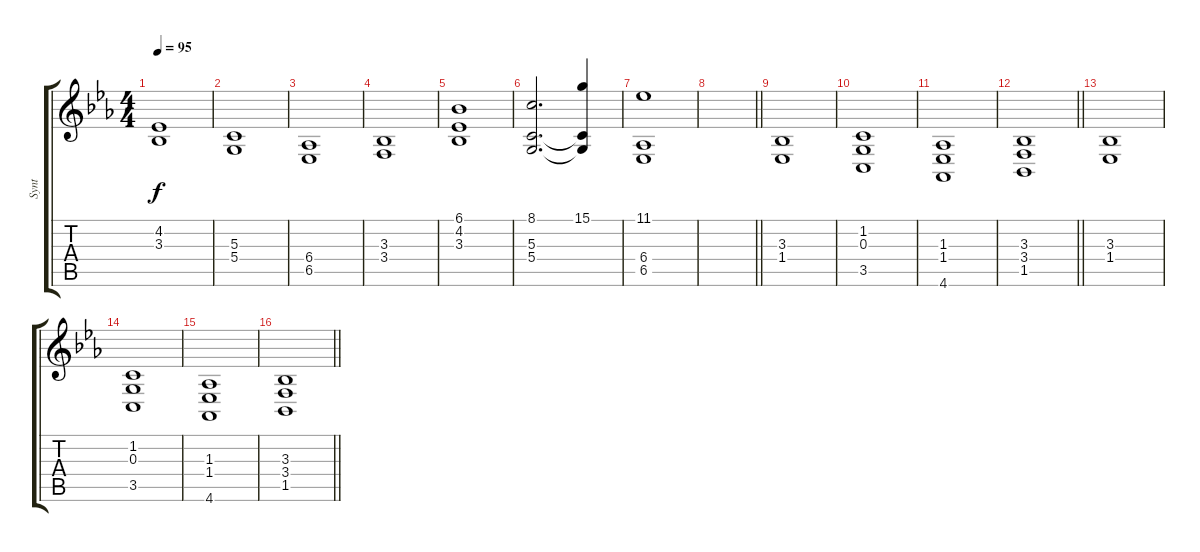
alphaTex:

\track ("Synt" "Synt") {instrument pad8sweep}
\staff {score tabs}
\tuning (E4 B3 G3 D3 A2 E2) {hide}
\ts (4 4)
\tempo 95
\clef g2
\ks eb
(4.2 3.3).1{dy f} |
(5.3 5.4).1 |
(6.4 6.5).1 |
(3.3 3.4).1 |
(6.1 4.2 3.3).1 |
(8.1 5.3 5.4).2{d} (15.1 5.3{t} 5.4{t}).4 |
(11.1 6.4 6.5).1 |
\barLineRight lightlight
|
(3.3 1.4).1 |
(1.2 0.3 3.5).1 |
(1.3 1.4 4.6).1 |
\barLineRight lightlight
(3.3 3.4 1.5).1 |
(3.3 1.4).1 |
(1.2 0.3 3.5).1 |
(1.3 1.4 4.6).1 |
\barLineRight lightlight
(3.3 3.4 1.5).1
